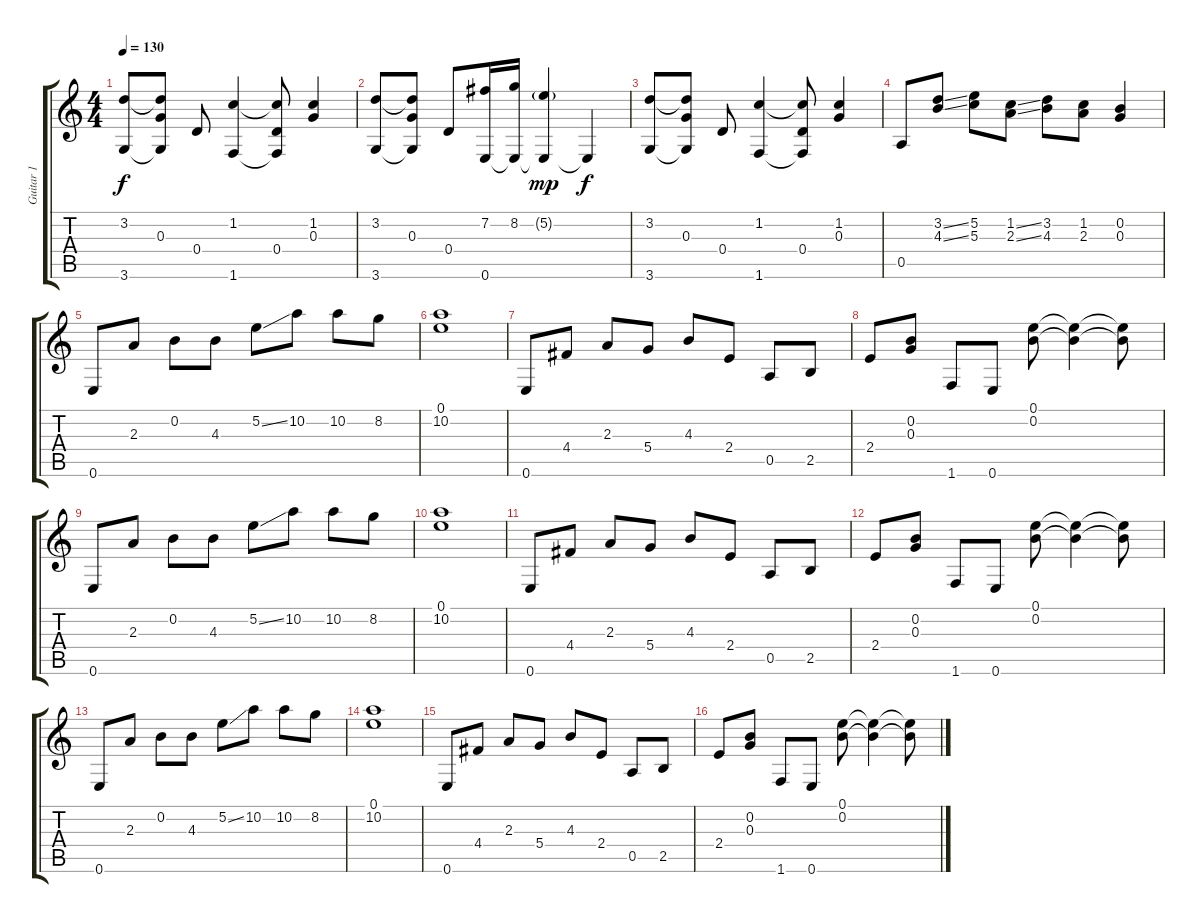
\track ("Guitar 1" "Guitar 1") {solo instrument distortionguitar}
\staff {score tabs}
\tuning (E4 B3 G3 D3 A2 E2) {hide}
\ts (4 4)
\tempo 130
\clef g2
\ks c
(3.2 3.6).8{dy f} (3.2{t} 0.3 3.6{t}).8 0.4.8 (1.2 1.6).4 (1.2{t} 0.4 1.6{t}).8 (1.2 0.3).4 |
(3.2 3.6).8 (3.2{t} 0.3 3.6{t}).8 0.4.8 (7.2 0.6).16 (8.2 0.6{t}).16 (5.2{g} 0.6{t}).4{dy mp} 0.6{t}.4{dy f} |
(3.2 3.6).8 (3.2{t} 0.3 3.6{t}).8 0.4.8 (1.2 1.6).4 (1.2{t} 0.4 1.6{t}).8 (1.2 0.3).4 |
0.5.8 (3.2{ss} 4.3{ss}).8 (5.2 5.3).8 (1.2{ss} 2.3{ss}).8 (3.2 4.3).8 (1.2 2.3).8 (0.2 0.3).4 |
0.6.8 2.3.8 0.2.8 4.3.8 5.2{ss}.8 10.2.8 10.2.8 8.2.8 |
(0.1 10.2).1 |
0.6.8 4.4.8 2.3.8 5.4.8 4.3.8 2.4.8 0.5.8 2.5.8 |
2.4.8 (0.2 0.3).8 1.6.8 0.6.8 (0.1 0.2).8 (0.1{t} 0.2{t}).4 (0.1{t} 0.2{t}).8 |
0.6.8 2.3.8 0.2.8 4.3.8 5.2{ss}.8 10.2.8 10.2.8 8.2.8 |
(0.1 10.2).1 |
0.6.8 4.4.8 2.3.8 5.4.8 4.3.8 2.4.8 0.5.8 2.5.8 |
2.4.8 (0.2 0.3).8 1.6.8 0.6.8 (0.1 0.2).8 (0.1{t} 0.2{t}).4 (0.1{t} 0.2{t}).8 |
0.6.8 2.3.8 0.2.8 4.3.8 5.2{ss}.8 10.2.8 10.2.8 8.2.8 |
(0.1 10.2).1 |
0.6.8 4.4.8 2.3.8 5.4.8 4.3.8 2.4.8 0.5.8 2.5.8 |
2.4.8 (0.2 0.3).8 1.6.8 0.6.8 (0.1 0.2).8 (0.1{t} 0.2{t}).4 (0.1{t} 0.2{t}).8
